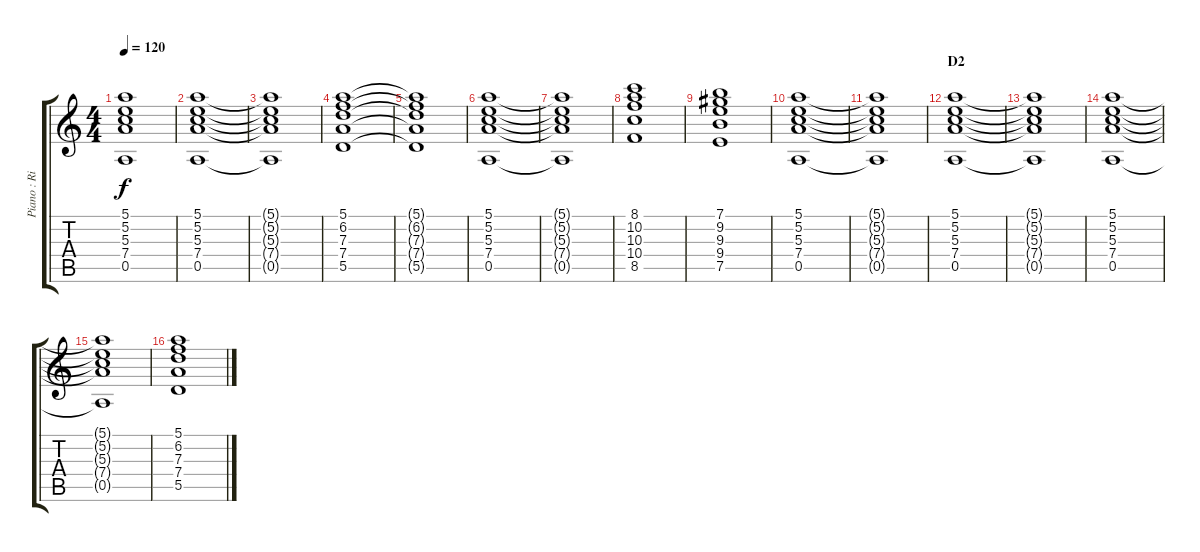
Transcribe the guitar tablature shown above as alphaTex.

\track ("Piano : Right Hand" "Piano : Ri") {instrument rockorgan}
\staff {score tabs}
\tuning (E5 B4 G4 D4 A3 E3) {hide}
\ts (4 4)
\tempo 120
\clef g2
\ks c
(5.1{t} 5.2{t} 5.3{t} 7.4{t} 0.5{t}).1{dy f} |
(5.1 5.2 5.3 7.4 0.5).1 |
(5.1{t} 5.2{t} 5.3{t} 7.4{t} 0.5{t}).1 |
(5.1 6.2 7.3 7.4 5.5).1 |
(5.1{t} 6.2{t} 7.3{t} 7.4{t} 5.5{t}).1 |
(5.1 5.2 5.3 7.4 0.5).1 |
(5.1{t} 5.2{t} 5.3{t} 7.4{t} 0.5{t}).1 |
(8.1 10.2 10.3 10.4 8.5).1 |
(7.1 9.2 9.3 9.4 7.5).1 |
(5.1 5.2 5.3 7.4 0.5).1 |
(5.1{t} 5.2{t} 5.3{t} 7.4{t} 0.5{t}).1 |
\section ("" "D2")
(5.1 5.2 5.3 7.4 0.5).1 |
(5.1{t} 5.2{t} 5.3{t} 7.4{t} 0.5{t}).1 |
(5.1 5.2 5.3 7.4 0.5).1 |
(5.1{t} 5.2{t} 5.3{t} 7.4{t} 0.5{t}).1 |
(5.1 6.2 7.3 7.4 5.5).1
